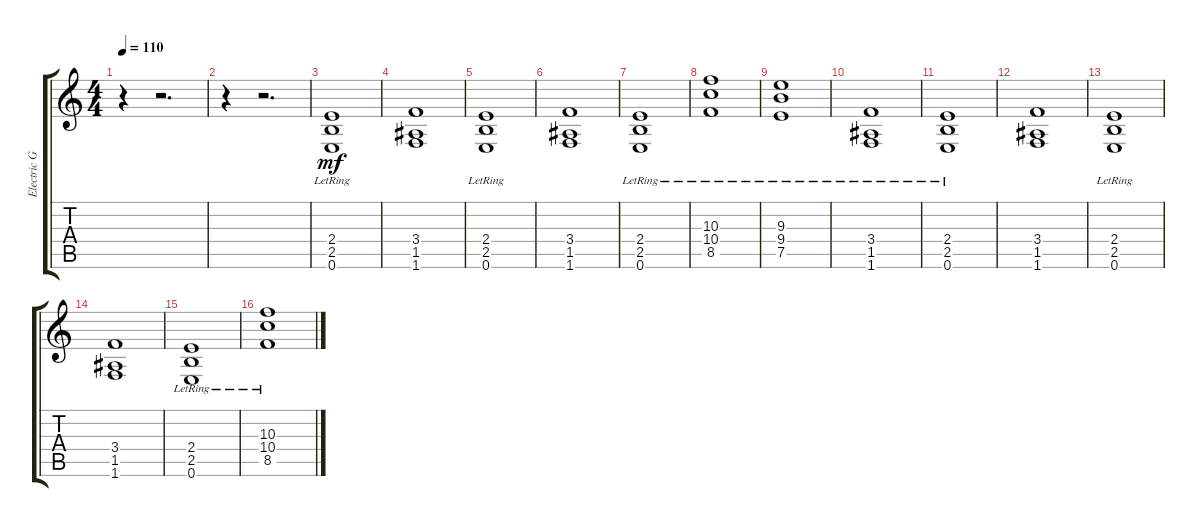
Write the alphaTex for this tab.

\track ("Electric Guitar" "Electric G") {instrument electricguitarclean}
\staff {score tabs}
\tuning (E4 B3 G3 D3 A2 E2) {hide}
\ts (4 4)
\tempo 110
\clef g2
\ks c
r.4{dy mf} r.2{d} |
r.4 r.2{d} |
(2.4{lr} 2.5{lr} 0.6{lr}).1 |
(3.4 1.5 1.6).1 |
(2.4{lr} 2.5{lr} 0.6{lr}).1 |
(3.4 1.5 1.6).1 |
(2.4{lr} 2.5{lr} 0.6{lr}).1 |
(10.3{lr} 10.4{lr} 8.5{lr}).1 |
(9.3{lr} 9.4{lr} 7.5{lr}).1 |
(3.4{lr} 1.5{lr} 1.6{lr}).1 |
(2.4{lr} 2.5{lr} 0.6{lr}).1 |
(3.4 1.5 1.6).1 |
(2.4{lr} 2.5{lr} 0.6{lr}).1 |
(3.4 1.5 1.6).1 |
(2.4{lr} 2.5{lr} 0.6{lr}).1 |
(10.3{lr} 10.4{lr} 8.5{lr}).1
